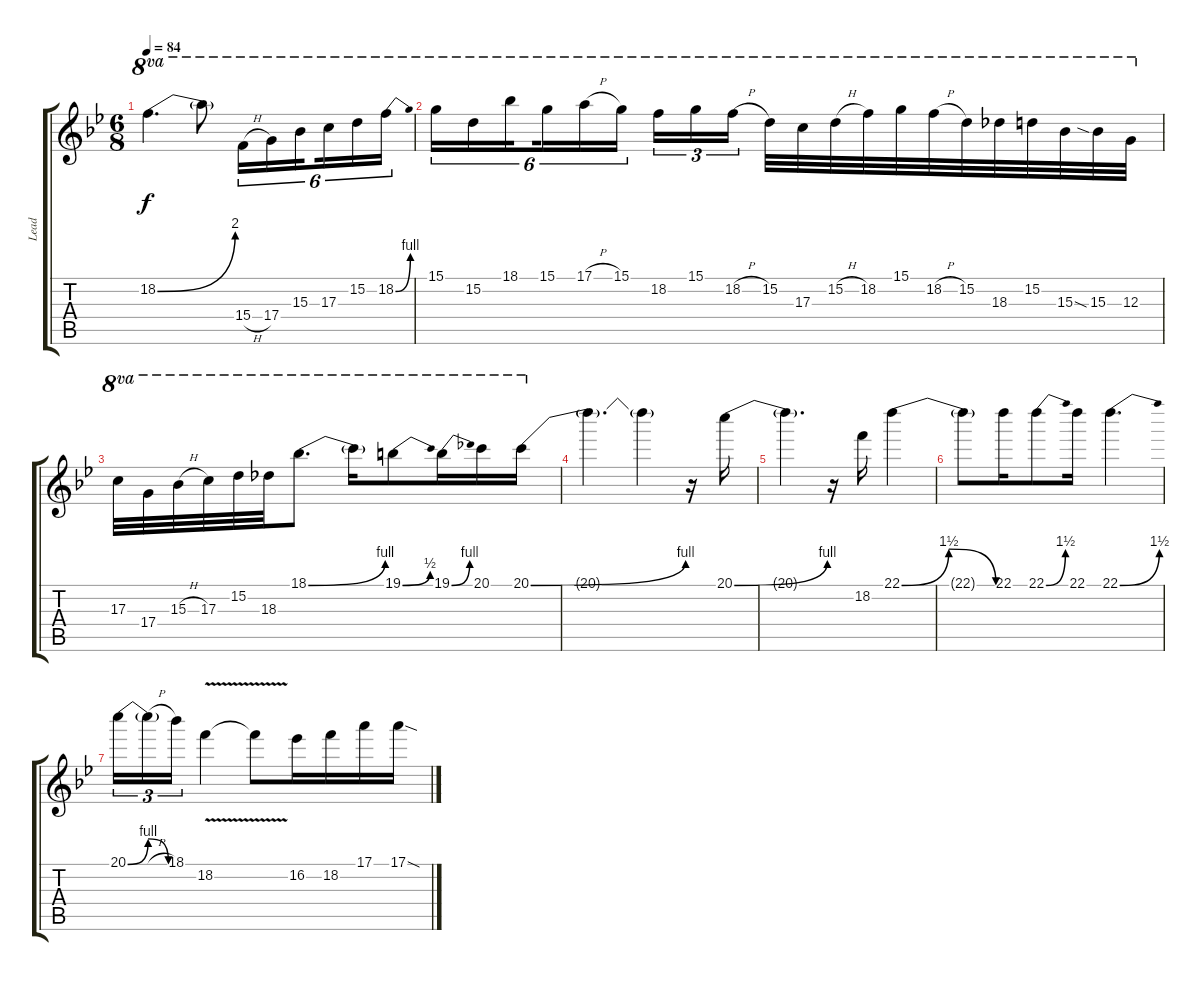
\track ("Lead" "Lead") {instrument distortionguitar}
\staff {score tabs}
\tuning (E4 B3 G3 D3 A2 E2) {hide}
\ts (6 8)
\tempo 84
\clef g2
\ks bb
18.2{be (bend 0 0 60 8)}.4{d ot 8va dy f} 18.2{t}.8{ot 8va} 15.4{h}.16{tu (6 4) ot 8va} 17.4.16{tu (6 4) ot 8va} 15.3.16{tu (6 4) ot 8va beam splitsecondary} 17.3.16{tu (6 4) ot 8va} 15.2.16{tu (6 4) ot 8va} 18.2{be (bend 0 0 60 4)}.16{tu (6 4) ot 8va} |
15.1.16{tu (6 4) ot 8va} 15.2.16{tu (6 4) ot 8va} 18.1.16{tu (6 4) ot 8va beam splitsecondary} 15.1.16{tu (6 4) ot 8va} 17.1{h}.16{tu (6 4) ot 8va} 15.1.16{tu (6 4) ot 8va beam splitsecondary} 18.2.16{tu (3 2) ot 8va} 15.1.16{tu (3 2) ot 8va} 18.2{h}.16{tu (3 2) ot 8va} 15.2.32{ot 8va} 17.3.32{ot 8va} 15.2{h}.32{ot 8va} 18.2.32{ot 8va} 15.1.32{ot 8va} 18.2{h}.32{ot 8va} 15.2.32{ot 8va} 18.3.32{ot 8va} 15.2.32{ot 8va} 15.3.32{ot 8va} 15.3{sia}.32{ot 8va} 12.3.32{ot 8va} |
17.3.32{ot 8va beam merge} 17.4.32{ot 8va beam merge} 15.3{h}.32{ot 8va beam merge} 17.3.32{ot 8va beam merge} 15.2.32{ot 8va beam merge} 18.3.32{ot 8va beam merge} 18.1{be (bend 0 0 60 4)}.8{d ot 8va beam split} 18.1{t}.16{ot 8va beam merge} 19.1{be (bend 0 0 60 2)}.8{ot 8va beam merge} 19.1{be (bend 0 0 60 4)}.16{ot 8va} 20.1.16{ot 8va} 20.1{be (bend 0 0 60 4)}.16{ot 8va} |
20.1{t}.4{d} 20.1{t}.4 r.16 20.1{be (bend 0 0 60 4)}.16 |
20.1{t}.4{d} r.16 18.2.16 22.1{be (bendrelease 0 0 15 6 50 6 60 0)}.4 |
22.1{t}.8 22.1.16 22.1{be (bend 0 0 60 6)}.8 22.1.16 22.1{be (bend 0 0 60 6)}.4{d} |
20.1{be (bendrelease 0 0 15 4 45 4 60 0)}.16{tu (3 2)} 20.1{h t}.16{tu (3 2)} 18.1.16{tu (3 2)} 18.2{v}.4 18.2{t}.8 16.2.16 18.2.16 17.1.16 17.1{sod}.16
